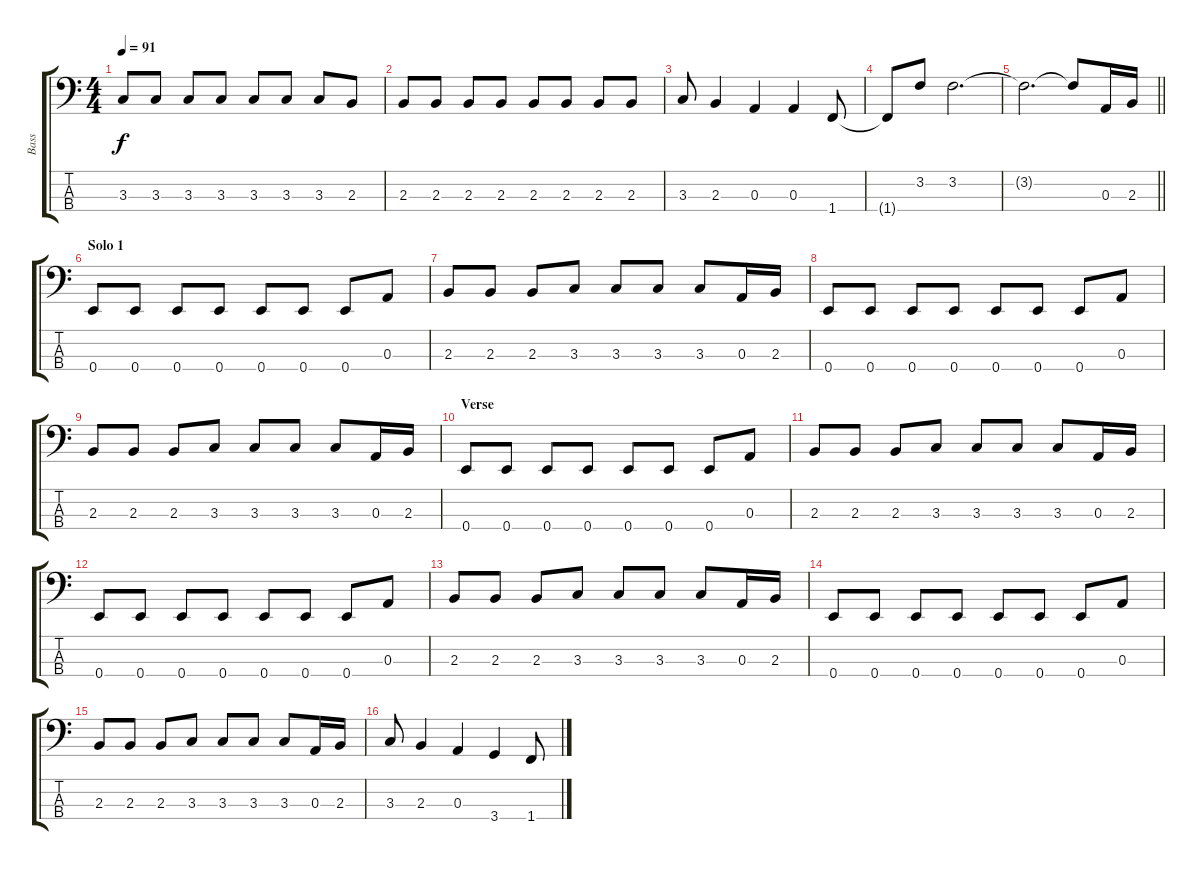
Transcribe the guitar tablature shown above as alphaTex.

\track ("Bass" "Bass") {instrument electricbassfinger}
\staff {score tabs}
\tuning (G2 D2 A1 E1) {hide}
\ts (4 4)
\tempo 91
\clef f4
\ks c
3.3.8{dy f} 3.3.8 3.3.8 3.3.8 3.3.8 3.3.8 3.3.8 2.3.8 |
2.3.8 2.3.8 2.3.8 2.3.8 2.3.8 2.3.8 2.3.8 2.3.8 |
3.3.8 2.3.4 0.3.4 0.3.4 1.4.8 |
1.4{t}.8 3.2.8 3.2.2{d} |
\barLineRight lightlight
3.2{t}.2{d} 3.2{t}.8 0.3.16 2.3.16 |
\section ("" "Solo 1")
0.4.8 0.4.8 0.4.8 0.4.8 0.4.8 0.4.8 0.4.8 0.3.8 |
2.3.8 2.3.8 2.3.8 3.3.8 3.3.8 3.3.8 3.3.8 0.3.16 2.3.16 |
0.4.8 0.4.8 0.4.8 0.4.8 0.4.8 0.4.8 0.4.8 0.3.8 |
2.3.8 2.3.8 2.3.8 3.3.8 3.3.8 3.3.8 3.3.8 0.3.16 2.3.16 |
\section ("" "Verse")
0.4.8 0.4.8 0.4.8 0.4.8 0.4.8 0.4.8 0.4.8 0.3.8 |
2.3.8 2.3.8 2.3.8 3.3.8 3.3.8 3.3.8 3.3.8 0.3.16 2.3.16 |
0.4.8 0.4.8 0.4.8 0.4.8 0.4.8 0.4.8 0.4.8 0.3.8 |
2.3.8 2.3.8 2.3.8 3.3.8 3.3.8 3.3.8 3.3.8 0.3.16 2.3.16 |
0.4.8 0.4.8 0.4.8 0.4.8 0.4.8 0.4.8 0.4.8 0.3.8 |
2.3.8 2.3.8 2.3.8 3.3.8 3.3.8 3.3.8 3.3.8 0.3.16 2.3.16 |
3.3.8 2.3.4 0.3.4 3.4.4 1.4.8
